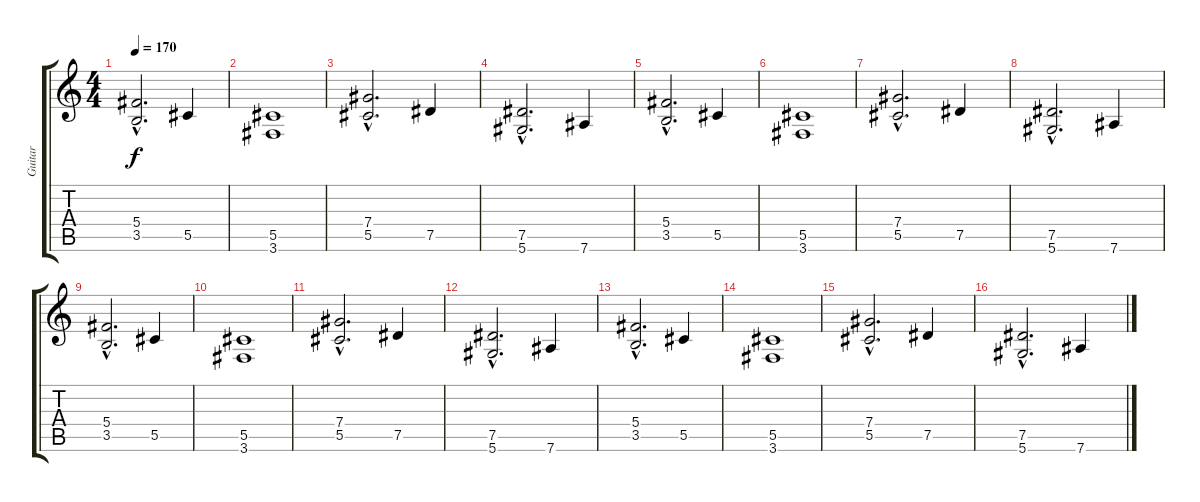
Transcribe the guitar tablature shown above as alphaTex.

\track ("Guitar" "Guitar") {instrument distortionguitar}
\staff {score tabs}
\tuning (Eb4 Bb3 Gb3 Db3 Ab2 Eb2) {hide}
\ts (4 4)
\tempo 170
\clef g2
\ks c
(5.4{hac} 3.5{hac}).2{d dy f} 5.5.4 |
(5.5 3.6).1 |
(7.4{hac} 5.5{hac}).2{d} 7.5.4 |
(7.5{hac} 5.6{hac}).2{d} 7.6.4 |
(5.4{hac} 3.5{hac}).2{d} 5.5.4 |
(5.5 3.6).1 |
(7.4{hac} 5.5{hac}).2{d} 7.5.4 |
(7.5{hac} 5.6{hac}).2{d} 7.6.4 |
(5.4{hac} 3.5{hac}).2{d} 5.5.4 |
(5.5 3.6).1 |
(7.4{hac} 5.5{hac}).2{d} 7.5.4 |
(7.5{hac} 5.6{hac}).2{d} 7.6.4 |
(5.4{hac} 3.5{hac}).2{d} 5.5.4 |
(5.5 3.6).1 |
(7.4{hac} 5.5{hac}).2{d} 7.5.4 |
(7.5{hac} 5.6{hac}).2{d} 7.6.4
